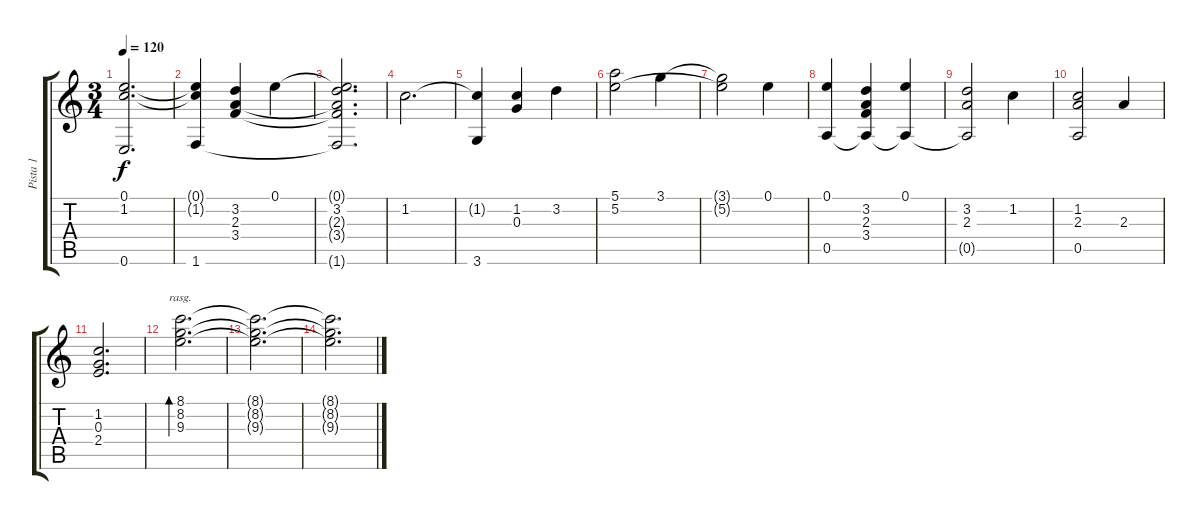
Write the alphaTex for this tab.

\track ("Pista 1" "Pista 1") {instrument acousticguitarnylon bank 127}
\staff {score tabs}
\tuning (E4 B3 G3 D3 A2 E2) {hide}
\ts (3 4)
\tempo 120
\clef g2
\ks c
(0.1 1.2 0.6{t}).2{d dy f} |
(0.1{t} 1.2{t} 1.6).4 (3.2 2.3 3.4).4 0.1.4 |
(0.1{t} 3.2 2.3{t} 3.4{t} 1.6{t}).2{d} |
1.2.2{d} |
(1.2{t} 3.6).4 (1.2 0.3).4 3.2.4 |
(5.1 5.2).2 3.1.4 |
(3.1{t} 5.2{t}).2 0.1.4 |
(0.1 0.5).4 (3.2 2.3 3.4 0.5{t}).4 (0.1 0.5{t}).4 |
(3.2 2.3 0.5{t}).2 1.2.4 |
(1.2 2.3 0.5).2 2.3.4 |
(1.2 0.3 2.4).2{d} |
(8.1 8.2 9.3).2{d bd 120 rasg ii volume 0} |
(8.1{t} 8.2{t} 9.3{t}).2{d} |
(8.1{t} 8.2{t} 9.3{t}).2{d}
